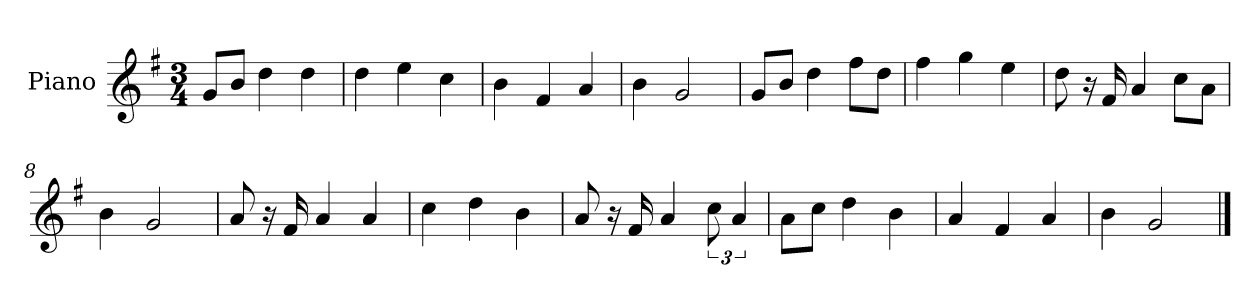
**kern
*part1
*staff1
*I"Piano
*I'P-no
*clefG2
*k[f#]
*M3/4
*MM182
=1
8g/L
8b/J
4dd\
4dd\
=2
4dd\
4ee\
4cc\
=3
4b\
4f#/
4a/
=4
4b\
2g/
=5
8g/L
8b/J
4dd\
8ff#\L
8dd\J
=6
4ff#\
4gg\
4ee\
=7
8dd\
16r
16f#/
4a/
8cc\L
8a\J
=8
4b\
2g/
=9
8a/
16r
16f#/
4a/
4a/
!!LO:LB:g=z
=10
4cc\
4dd\
4b\
=11
8a/
16r
16f#/
4a/
12cc\
6a/
=12
8a\L
8cc\J
4dd\
4b\
=13
4a/
4f#/
4a/
=14
4b\
2g/
==
*-
